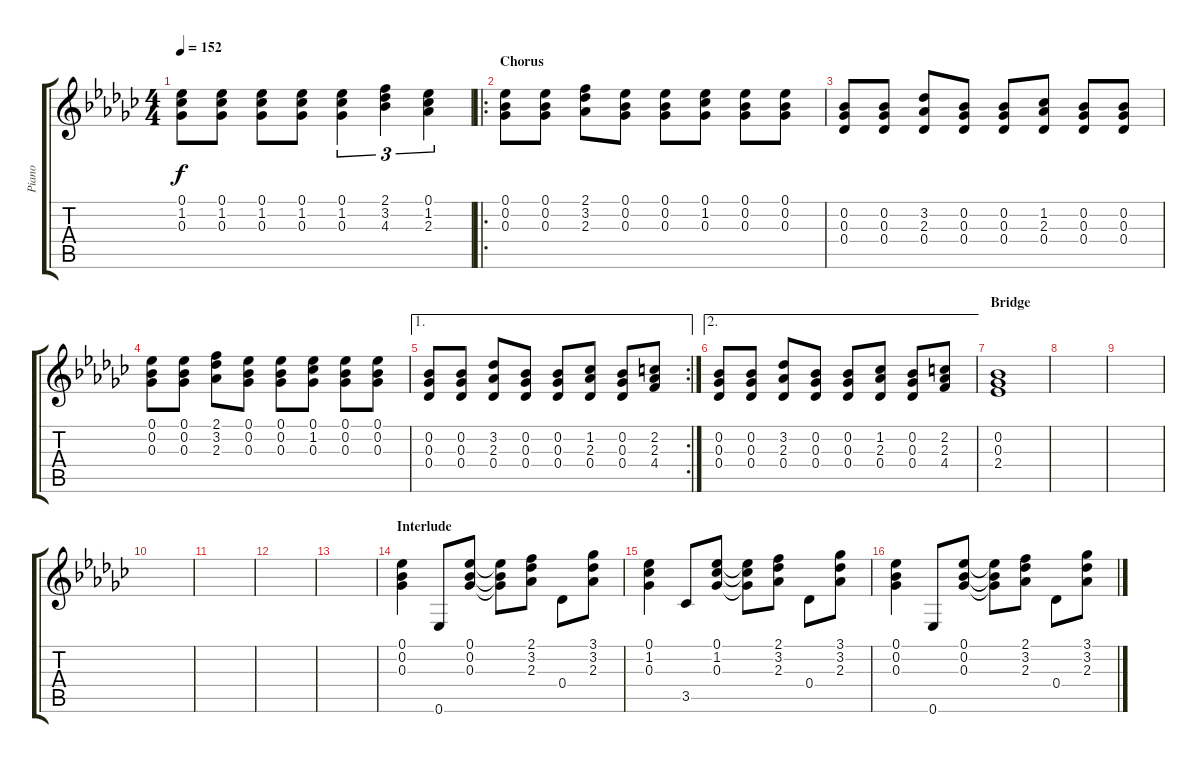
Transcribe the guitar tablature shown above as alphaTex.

\track ("Piano" "Piano") {instrument brightacousticpiano}
\staff {score tabs}
\tuning (Eb5 Bb4 Gb4 Db4 Ab3 Eb3) {hide}
\ts (4 4)
\tempo 152
\clef g2
\ks gb
(0.1 1.2 0.3).8{dy f} (0.1 1.2 0.3).8 (0.1 1.2 0.3).8 (0.1 1.2 0.3).8 (0.1 1.2 0.3).4{tu (3 2)} (2.1 3.2 4.3).4{tu (3 2)} (0.1 1.2 2.3).4{tu (3 2)} |
\ro
\section ("" "Chorus")
(0.1 0.2 0.3).8 (0.1 0.2 0.3).8 (2.1 3.2 2.3).8 (0.1 0.2 0.3).8 (0.1 0.2 0.3).8 (0.1 1.2 0.3).8 (0.1 0.2 0.3).8 (0.1 0.2 0.3).8 |
(0.2 0.3 0.4).8 (0.2 0.3 0.4).8 (3.2 2.3 0.4).8 (0.2 0.3 0.4).8 (0.2 0.3 0.4).8 (1.2 2.3 0.4).8 (0.2 0.3 0.4).8 (0.2 0.3 0.4).8 |
(0.1 0.2 0.3).8 (0.1 0.2 0.3).8 (2.1 3.2 2.3).8 (0.1 0.2 0.3).8 (0.1 0.2 0.3).8 (0.1 1.2 0.3).8 (0.1 0.2 0.3).8 (0.1 0.2 0.3).8 |
\ae 1
\rc 2
(0.2 0.3 0.4).8 (0.2 0.3 0.4).8 (3.2 2.3 0.4).8 (0.2 0.3 0.4).8 (0.2 0.3 0.4).8 (1.2 2.3 0.4).8 (0.2 0.3 0.4).8 (2.2 2.3 4.4).8 |
\ae 2
(0.2 0.3 0.4).8 (0.2 0.3 0.4).8 (3.2 2.3 0.4).8 (0.2 0.3 0.4).8 (0.2 0.3 0.4).8 (1.2 2.3 0.4).8 (0.2 0.3 0.4).8 (2.2 2.3 4.4).8 |
\section ("" "Bridge")
(0.2 0.3 2.4).1 |
|
|
|
|
|
|
\section ("" "Interlude")
(0.1 0.2 0.3).4 0.6.8 (0.1 0.2 0.3).8 (0.1{t} 0.2{t} 0.3{t}).8 (2.1 3.2 2.3).8 0.4.8 (3.1 3.2 2.3).8 |
(0.1 1.2 0.3).4 3.5.8 (0.1 1.2 0.3).8 (0.1{t} 1.2{t} 0.3{t}).8 (2.1 3.2 2.3).8 0.4.8 (3.1 3.2 2.3).8 |
(0.1 0.2 0.3).4 0.6.8 (0.1 0.2 0.3).8 (0.1{t} 0.2{t} 0.3{t}).8 (2.1 3.2 2.3).8 0.4.8 (3.1 3.2 2.3).8
